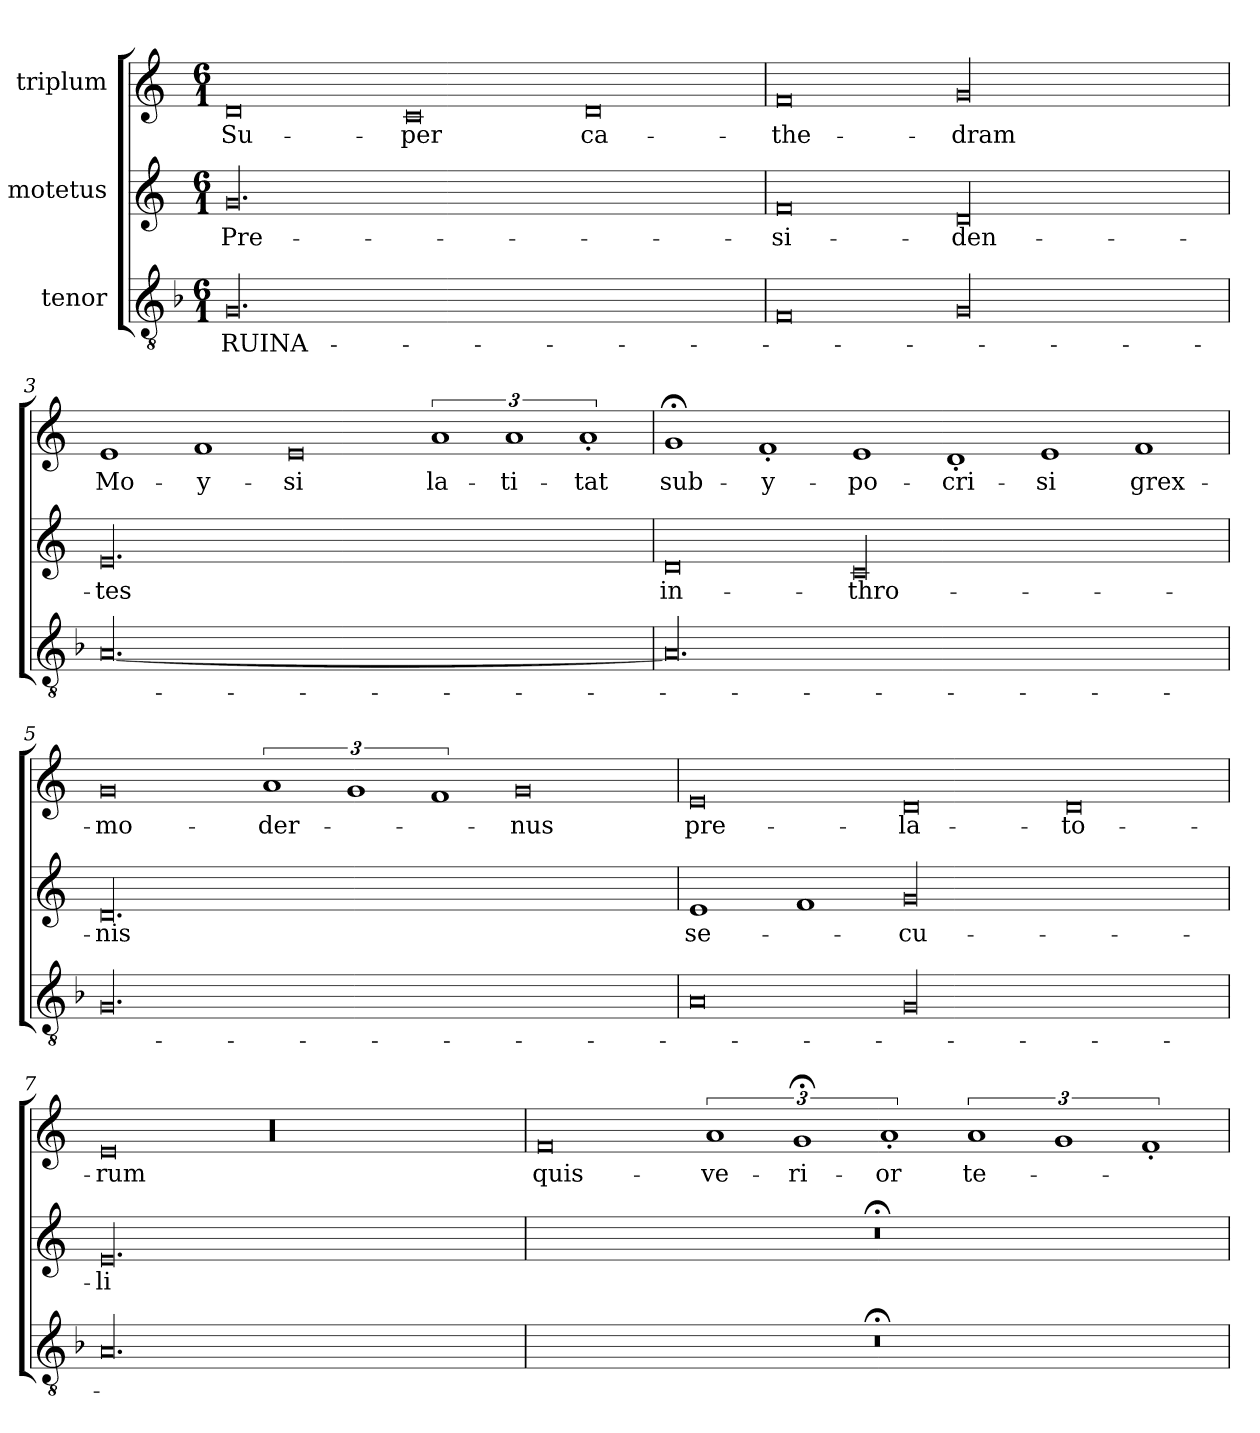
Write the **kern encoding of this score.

**kern	**text	**kern	**text	**kern	**text
*part3	*part3	*part2	*part2	*part1	*part1
*staff3	*staff3	*staff2	*staff2	*staff1	*staff1
*I"tenor	*	*I"motetus	*	*I"triplum	*
*clefGv2	*	*clefG2	*	*clefG2	*
*k[b-]	*	*k[]	*	*k[]	*
*F:	*	*C:	*	*C:	*
*M6/1	*	*M6/1	*	*M6/1	*
=1	=1	=1	=1	=1	=1
00.G/	RUINA-	00.g/	Pre-	0d/	Su-
.	.	.	.	0c/	-per
.	.	.	.	0d/	ca-
=2	=2	=2	=2	=2	=2
0F/	.	0f/	-si-	0f/	-the-
00G/	.	00d/	-den-	00g/	-dram
=3	=3	=3	=3	=3	=3
[00.A/	.	00.e/	-tes	1e/	Mo-
.	.	.	.	1f/	-y-
.	.	.	.	0e/	-si
.	.	.	.	3%2a/	la-
.	.	.	.	3%2a/	-ti-
.	.	.	.	3%2a'/	-tat
=4	=4	=4	=4	=4	=4
00.A/]	.	0d/	in-	1g;</	sub-
.	.	.	.	1f'/	y-
.	.	00c/	thro-	1e/	-po-
.	.	.	.	1d'/	-cri-
.	.	.	.	1e/	-si
.	.	.	.	1f/	grex-
=5	=5	=5	=5	=5	=5
00.G/	.	00.d/	-nis	0g/	mo-
.	.	.	.	3%2a/	-der-
.	.	.	.	3%2g/	.
.	.	.	.	3%2f/	.
.	.	.	.	0g/	-nus
=6	=6	=6	=6	=6	=6
0A/	.	1e/	se-	0e/	pre-
.	.	1f/	.	.	.
00G/	.	00g/	-cu-	0d/	-la-
.	.	.	.	0d/	-to-
=7	=7	=7	=7	=7	=7
00.A/	.	00.e/	-li	0e/	-rum
.	.	.	.	00r	.
=8	=8	=8	=8	=8	=8
00.r;<	.	00.r;<	.	0f/	quis-
.	.	.	.	3%2a/	ve-
.	.	.	.	3%2g;</	-ri-
.	.	.	.	3%2a'/	-or
.	.	.	.	3%2a/	te-
.	.	.	.	3%2g/	.
.	.	.	.	3%2f'/	.
=	=	=	=	=	=
*-	*-	*-	*-	*-	*-
